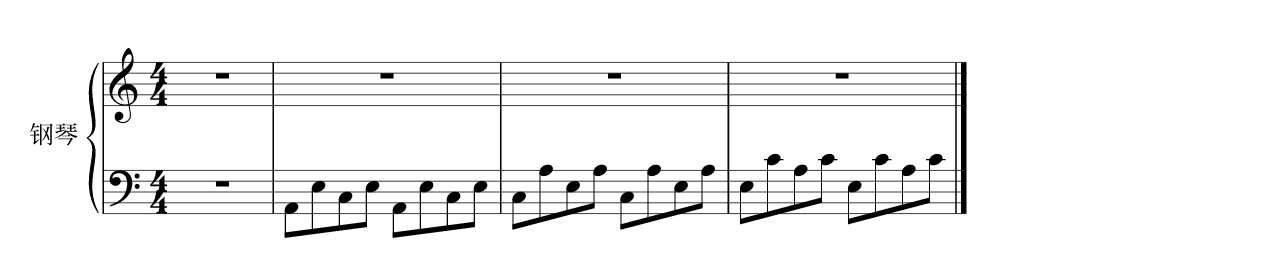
**kern	**kern
*part1	*part1
*staff2	*staff1
*I"钢琴	*
*clefF4	*clefG2
*k[]	*k[]
*M4/4	*M4/4
*MM120	*MM120
=1	=1
1r	1r
=2	=2
8AA\L	1r
8E\	.
8C\	.
8E\J	.
8AA\L	.
8E\	.
8C\	.
8E\J	.
=3	=3
8C\L	1r
8A\	.
8E\	.
8A\J	.
8C\L	.
8A\	.
8E\	.
8A\J	.
=4	=4
8E\L	1r
8c\	.
8A\	.
8c\J	.
8E\L	.
8c\	.
8A\	.
8c\J	.
==	==
*-	*-
